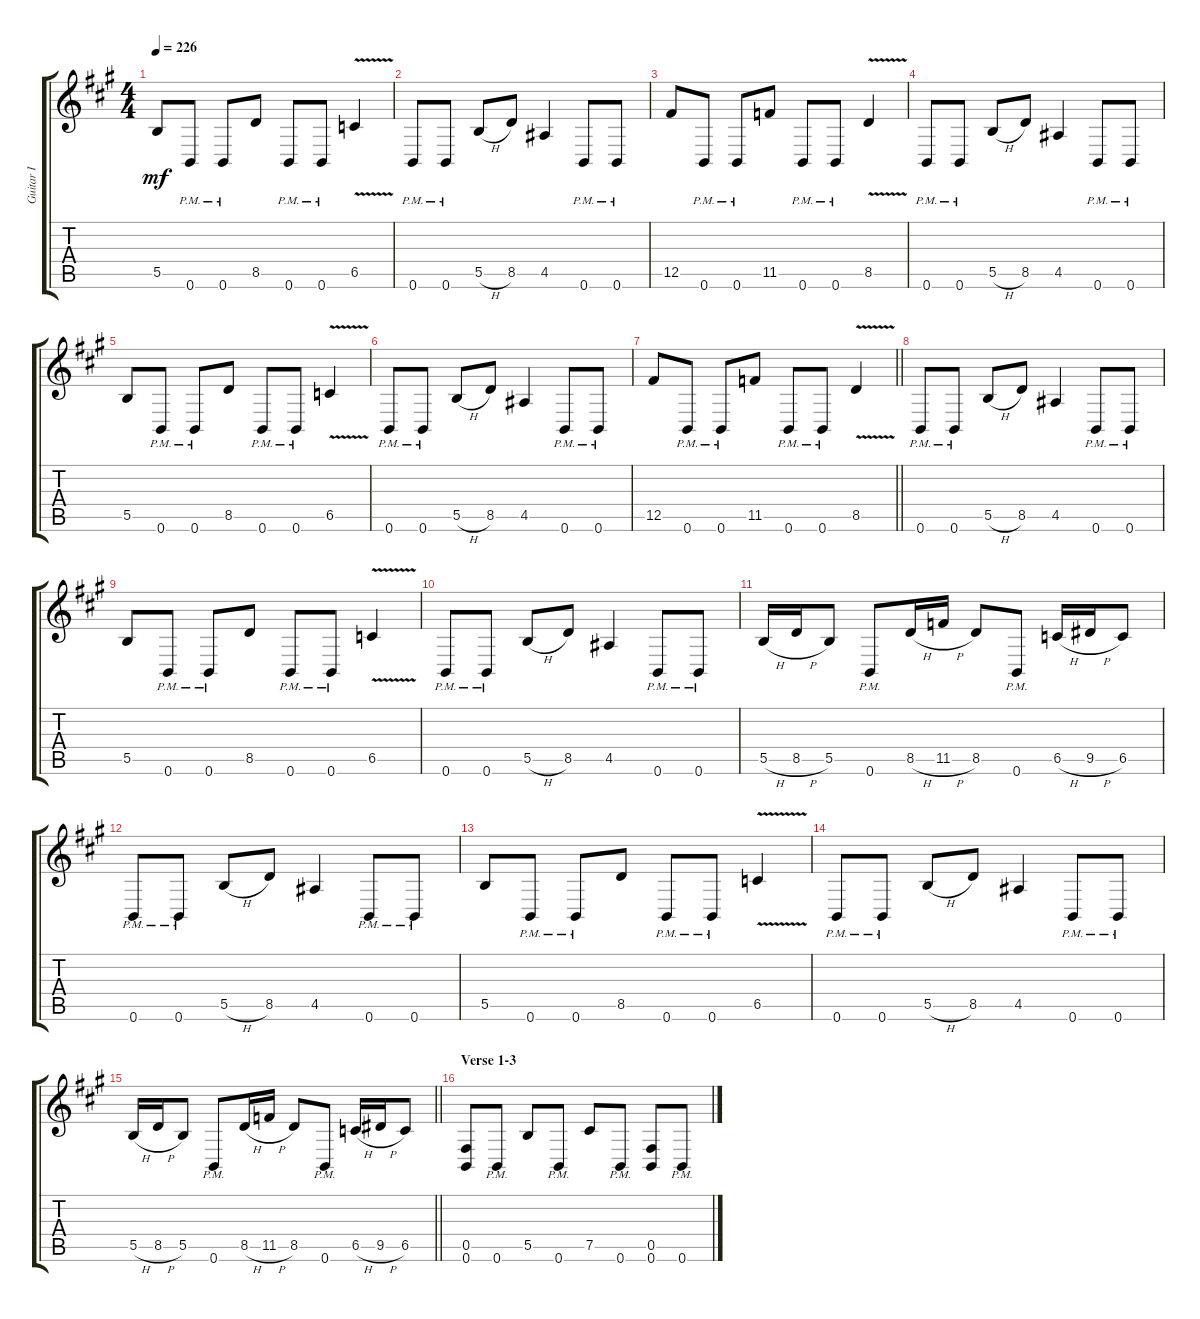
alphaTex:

\track ("Guitar I" "Guitar I") {instrument distortionguitar}
\staff {score tabs}
\tuning (Db4 Ab3 E3 B2 Gb2 B1) {hide}
\ts (4 4)
\tempo 226
\clef g2
\ks a
5.5.8{dy mf} 0.6{pm}.8 0.6{pm}.8 8.5.8 0.6{pm}.8 0.6{pm}.8 6.5{v}.4 |
0.6{pm}.8 0.6{pm}.8 5.5{h}.8 8.5.8 4.5.4 0.6{pm}.8 0.6{pm}.8 |
12.5.8 0.6{pm}.8 0.6{pm}.8 11.5.8 0.6{pm}.8 0.6{pm}.8 8.5{v}.4 |
0.6{pm}.8 0.6{pm}.8 5.5{h}.8 8.5.8 4.5.4 0.6{pm}.8 0.6{pm}.8 |
5.5.8 0.6{pm}.8 0.6{pm}.8 8.5.8 0.6{pm}.8 0.6{pm}.8 6.5{v}.4 |
0.6{pm}.8 0.6{pm}.8 5.5{h}.8 8.5.8 4.5.4 0.6{pm}.8 0.6{pm}.8 |
\barLineRight lightlight
12.5.8 0.6{pm}.8 0.6{pm}.8 11.5.8 0.6{pm}.8 0.6{pm}.8 8.5{v}.4 |
0.6{pm}.8 0.6{pm}.8 5.5{h}.8 8.5.8 4.5.4 0.6{pm}.8 0.6{pm}.8 |
5.5.8 0.6{pm}.8 0.6{pm}.8 8.5.8 0.6{pm}.8 0.6{pm}.8 6.5{v}.4 |
0.6{pm}.8 0.6{pm}.8 5.5{h}.8 8.5.8 4.5.4 0.6{pm}.8 0.6{pm}.8 |
5.5{h}.16 8.5{h}.16 5.5.8 0.6{pm}.8 8.5{h}.16 11.5{h}.16 8.5.8 0.6{pm}.8 6.5{h}.16 9.5{h}.16 6.5.8 |
0.6{pm}.8 0.6{pm}.8 5.5{h}.8 8.5.8 4.5.4 0.6{pm}.8 0.6{pm}.8 |
5.5.8 0.6{pm}.8 0.6{pm}.8 8.5.8 0.6{pm}.8 0.6{pm}.8 6.5{v}.4 |
0.6{pm}.8 0.6{pm}.8 5.5{h}.8 8.5.8 4.5.4 0.6{pm}.8 0.6{pm}.8 |
\barLineRight lightlight
5.5{h}.16 8.5{h}.16 5.5.8 0.6{pm}.8 8.5{h}.16 11.5{h}.16 8.5.8 0.6{pm}.8 6.5{h}.16 9.5{h}.16 6.5.8 |
\section ("" "Verse 1-3")
(0.5 0.6).8 0.6{pm}.8 5.5.8 0.6{pm}.8 7.5.8 0.6{pm}.8 (0.5 0.6).8 0.6{pm}.8
